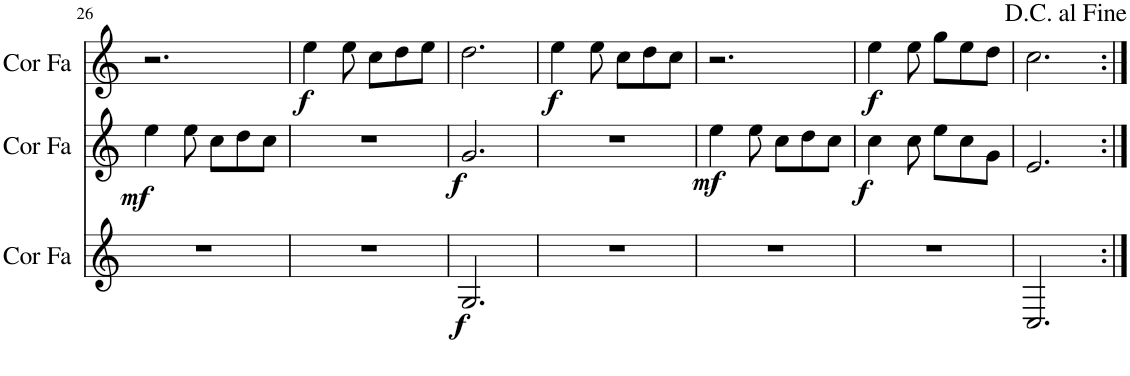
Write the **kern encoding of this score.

**kern	**dynam	**kern	**dynam	**kern	**dynam
*part3	*part3	*part2	*part2	*part1	*part1
*staff3	*staff3	*staff2	*staff2	*staff1	*staff1
*I"Cor 3	*	*I"Cor 2	*	*I"Cor 1	*
!!LO:PB:g=z
*clefG2	*	*clefG2	*	*clefG2	*
*Trd4c7	*	*Trd4c7	*	*Trd4c7	*
*k[]	*	*k[]	*	*k[]	*
*M6/8	*	*M6/8	*	*M6/8	*
=26	=26	=26	=26	=26	=26
!	!	!	!LO:DY:b	!	!
2.r	.	4ee\	mf	2.r	.
.	.	8ee\	.	.	.
.	.	8cc\L	.	.	.
.	.	8dd\	.	.	.
.	.	8cc\J	.	.	.
=27	=27	=27	=27	=27	=27
!	!	!	!	!	!LO:DY:b
2.r	.	2.r	.	4ee\	f
.	.	.	.	8ee\	.
.	.	.	.	8cc\L	.
.	.	.	.	8dd\	.
.	.	.	.	8ee\J	.
=28	=28	=28	=28	=28	=28
!	!LO:DY:b	!	!LO:DY:b	!	!
2.G/	f	2.g/	f	2.dd\	.
=29	=29	=29	=29	=29	=29
!	!	!	!	!	!LO:DY:b
2.r	.	2.r	.	4ee\	f
.	.	.	.	8ee\	.
.	.	.	.	8cc\L	.
.	.	.	.	8dd\	.
.	.	.	.	8cc\J	.
=30	=30	=30	=30	=30	=30
!	!	!	!LO:DY:b	!	!
2.r	.	4ee\	mf	2.r	.
.	.	8ee\	.	.	.
.	.	8cc\L	.	.	.
.	.	8dd\	.	.	.
.	.	8cc\J	.	.	.
=31	=31	=31	=31	=31	=31
!	!	!	!LO:DY:b	!	!LO:DY:b
2.r	.	4cc\	f	4ee\	f
.	.	8cc\	.	8ee\	.
.	.	8ee\L	.	8gg\L	.
.	.	8cc\	.	8ee\	.
.	.	8g\J	.	8dd\J	.
=32	=32	=32	=32	=32	=32
2.C/	.	2.e/	.	2.cc\	.
=:|!	=:|!	=:|!	=:|!	=:|!	=:|!
*-	*-	*-	*-	*-	*-
